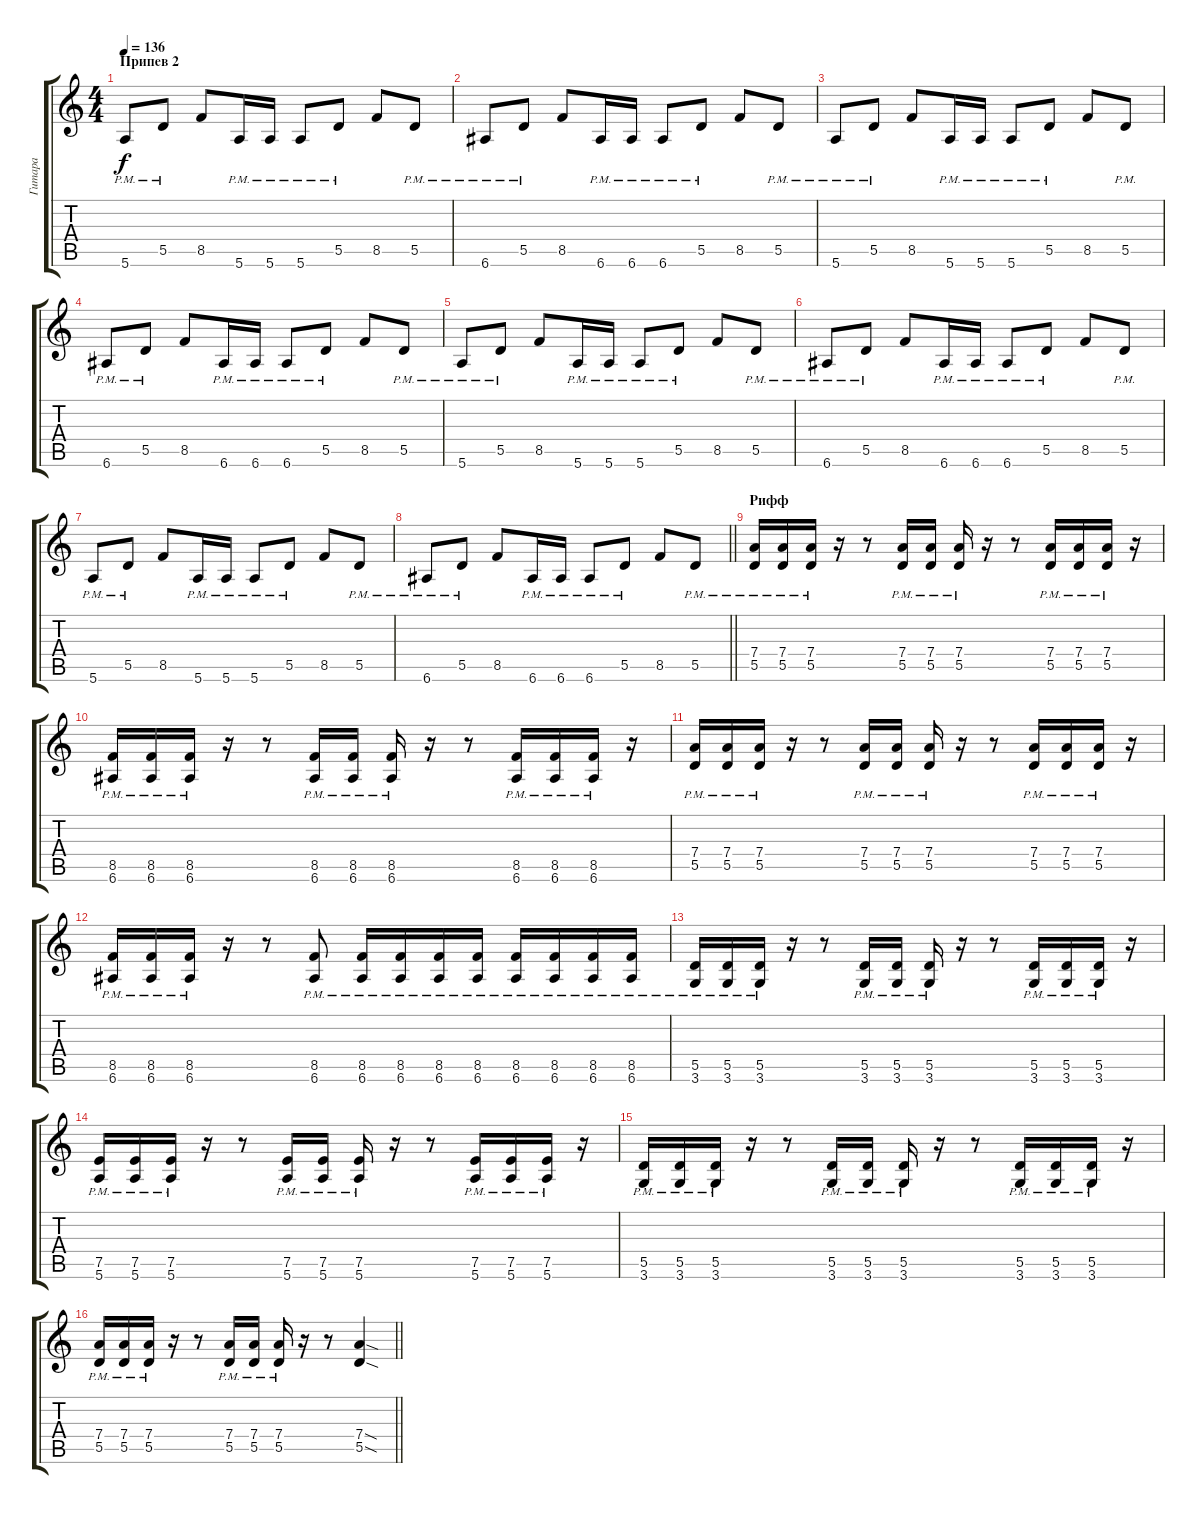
\track ("Гитара" "Гитара") {instrument distortionguitar}
\staff {score tabs}
\tuning (E4 B3 G3 D3 A2 E2) {hide}
\ts (4 4)
\section ("" "Припев 2")
\tempo 136
\clef g2
\ks c
5.6{pm}.8{dy f} 5.5{pm}.8 8.5.8 5.6{pm}.16 5.6{pm}.16 5.6{pm}.8 5.5{pm}.8 8.5.8 5.5{pm}.8 |
6.6{pm}.8 5.5{pm}.8 8.5.8 6.6{pm}.16 6.6{pm}.16 6.6{pm}.8 5.5{pm}.8 8.5.8 5.5{pm}.8 |
5.6{pm}.8 5.5{pm}.8 8.5.8 5.6{pm}.16 5.6{pm}.16 5.6{pm}.8 5.5{pm}.8 8.5.8 5.5{pm}.8 |
6.6{pm}.8 5.5{pm}.8 8.5.8 6.6{pm}.16 6.6{pm}.16 6.6{pm}.8 5.5{pm}.8 8.5.8 5.5{pm}.8 |
5.6{pm}.8 5.5{pm}.8 8.5.8 5.6{pm}.16 5.6{pm}.16 5.6{pm}.8 5.5{pm}.8 8.5.8 5.5{pm}.8 |
6.6{pm}.8 5.5{pm}.8 8.5.8 6.6{pm}.16 6.6{pm}.16 6.6{pm}.8 5.5{pm}.8 8.5.8 5.5{pm}.8 |
5.6{pm}.8 5.5{pm}.8 8.5.8 5.6{pm}.16 5.6{pm}.16 5.6{pm}.8 5.5{pm}.8 8.5.8 5.5{pm}.8 |
\barLineRight lightlight
6.6{pm}.8 5.5{pm}.8 8.5.8 6.6{pm}.16 6.6{pm}.16 6.6{pm}.8 5.5{pm}.8 8.5.8 5.5{pm}.8 |
\section ("" "Рифф")
(7.4{pm} 5.5{pm}).16 (7.4{pm} 5.5{pm}).16 (7.4{pm} 5.5{pm}).16 r.16 r.8 (7.4{pm} 5.5{pm}).16 (7.4{pm} 5.5{pm}).16 (7.4{pm} 5.5{pm}).16 r.16 r.8 (7.4{pm} 5.5{pm}).16 (7.4{pm} 5.5{pm}).16 (7.4{pm} 5.5{pm}).16 r.16 |
(8.5{pm} 6.6{pm}).16 (8.5{pm} 6.6{pm}).16 (8.5{pm} 6.6{pm}).16 r.16 r.8 (8.5{pm} 6.6{pm}).16 (8.5{pm} 6.6{pm}).16 (8.5{pm} 6.6{pm}).16 r.16 r.8 (8.5{pm} 6.6{pm}).16 (8.5{pm} 6.6{pm}).16 (8.5{pm} 6.6{pm}).16 r.16 |
(7.4{pm} 5.5{pm}).16 (7.4{pm} 5.5{pm}).16 (7.4{pm} 5.5{pm}).16 r.16 r.8 (7.4{pm} 5.5{pm}).16 (7.4{pm} 5.5{pm}).16 (7.4{pm} 5.5{pm}).16 r.16 r.8 (7.4{pm} 5.5{pm}).16 (7.4{pm} 5.5{pm}).16 (7.4{pm} 5.5{pm}).16 r.16 |
(8.5{pm} 6.6{pm}).16 (8.5{pm} 6.6{pm}).16 (8.5{pm} 6.6{pm}).16 r.16 r.8 (8.5{pm} 6.6{pm}).8 (8.5{pm} 6.6{pm}).16 (8.5{pm} 6.6{pm}).16 (8.5{pm} 6.6{pm}).16 (8.5{pm} 6.6{pm}).16 (8.5{pm} 6.6{pm}).16 (8.5{pm} 6.6{pm}).16 (8.5{pm} 6.6{pm}).16 (8.5{pm} 6.6{pm}).16 |
(5.5{pm} 3.6{pm}).16 (5.5{pm} 3.6{pm}).16 (5.5{pm} 3.6{pm}).16 r.16 r.8 (5.5{pm} 3.6{pm}).16 (5.5{pm} 3.6{pm}).16 (5.5{pm} 3.6{pm}).16 r.16 r.8 (5.5{pm} 3.6{pm}).16 (5.5{pm} 3.6{pm}).16 (5.5{pm} 3.6{pm}).16 r.16 |
(7.5{pm} 5.6{pm}).16 (7.5{pm} 5.6{pm}).16 (7.5{pm} 5.6{pm}).16 r.16 r.8 (7.5{pm} 5.6{pm}).16 (7.5{pm} 5.6{pm}).16 (7.5{pm} 5.6{pm}).16 r.16 r.8 (7.5{pm} 5.6{pm}).16 (7.5{pm} 5.6{pm}).16 (7.5{pm} 5.6{pm}).16 r.16 |
(5.5{pm} 3.6{pm}).16 (5.5{pm} 3.6{pm}).16 (5.5{pm} 3.6{pm}).16 r.16 r.8 (5.5{pm} 3.6{pm}).16 (5.5{pm} 3.6{pm}).16 (5.5{pm} 3.6{pm}).16 r.16 r.8 (5.5{pm} 3.6{pm}).16 (5.5{pm} 3.6{pm}).16 (5.5{pm} 3.6{pm}).16 r.16 |
\barLineRight lightlight
(7.4{pm} 5.5{pm}).16 (7.4{pm} 5.5{pm}).16 (7.4{pm} 5.5{pm}).16 r.16 r.8 (7.4{pm} 5.5{pm}).16 (7.4{pm} 5.5{pm}).16 (7.4{pm} 5.5{pm}).16 r.16 r.8 (7.4{sod} 5.5{sod}).4
